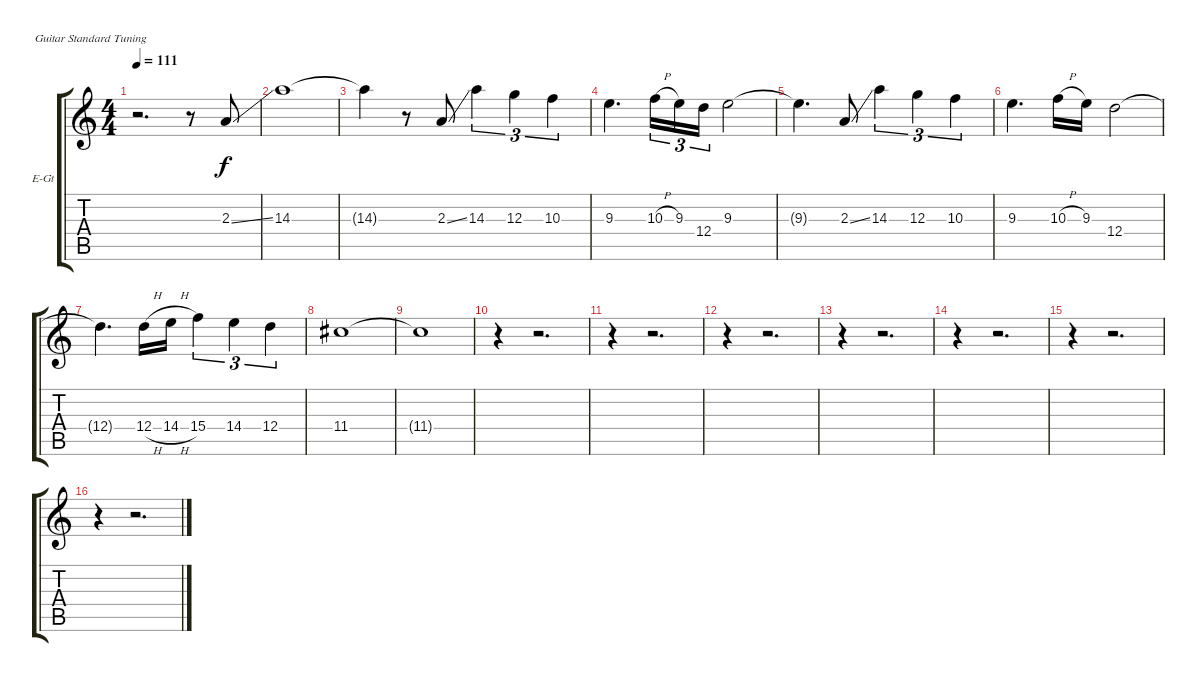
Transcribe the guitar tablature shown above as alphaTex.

\bracketExtendMode groupsimilarinstruments
\firstSystemTrackNameOrientation horizontal
\otherSystemsTrackNameOrientation horizontal
\track ("Matt - Overdriven Guitar" "E-Gt") {instrument distortionguitar}
\staff {score tabs}
\tuning (E4 B3 G3 D3 A2 E2)
\ts (4 4)
\tempo 111
\clef g2
\ks c
r.2{d dy f} r.8 2.3{ss}.8 |
14.3.1 |
14.3{t}.4 r.8 2.3{ss}.8 14.3.4{tu (3 2)} 12.3.4{tu (3 2)} 10.3.4{tu (3 2)} |
9.3.4{d} 10.3{h}.16{tu (3 2)} 9.3.16{tu (3 2)} 12.4.16{tu (3 2)} 9.3.2 |
9.3{t}.4{d} 2.3{ss}.8 14.3.4{tu (3 2)} 12.3.4{tu (3 2)} 10.3.4{tu (3 2)} |
9.3.4{d} 10.3{h}.16 9.3.16 12.4.2 |
12.4{t}.4{d} 12.4{h}.16 14.4{h}.16 15.4.4{tu (3 2)} 14.4.4{tu (3 2)} 12.4.4{tu (3 2)} |
11.4.1 |
11.4{t}.1 |
r.4 r.2{d} |
r.4 r.2{d} |
r.4 r.2{d} |
r.4 r.2{d} |
r.4 r.2{d} |
r.4 r.2{d} |
r.4 r.2{d}
